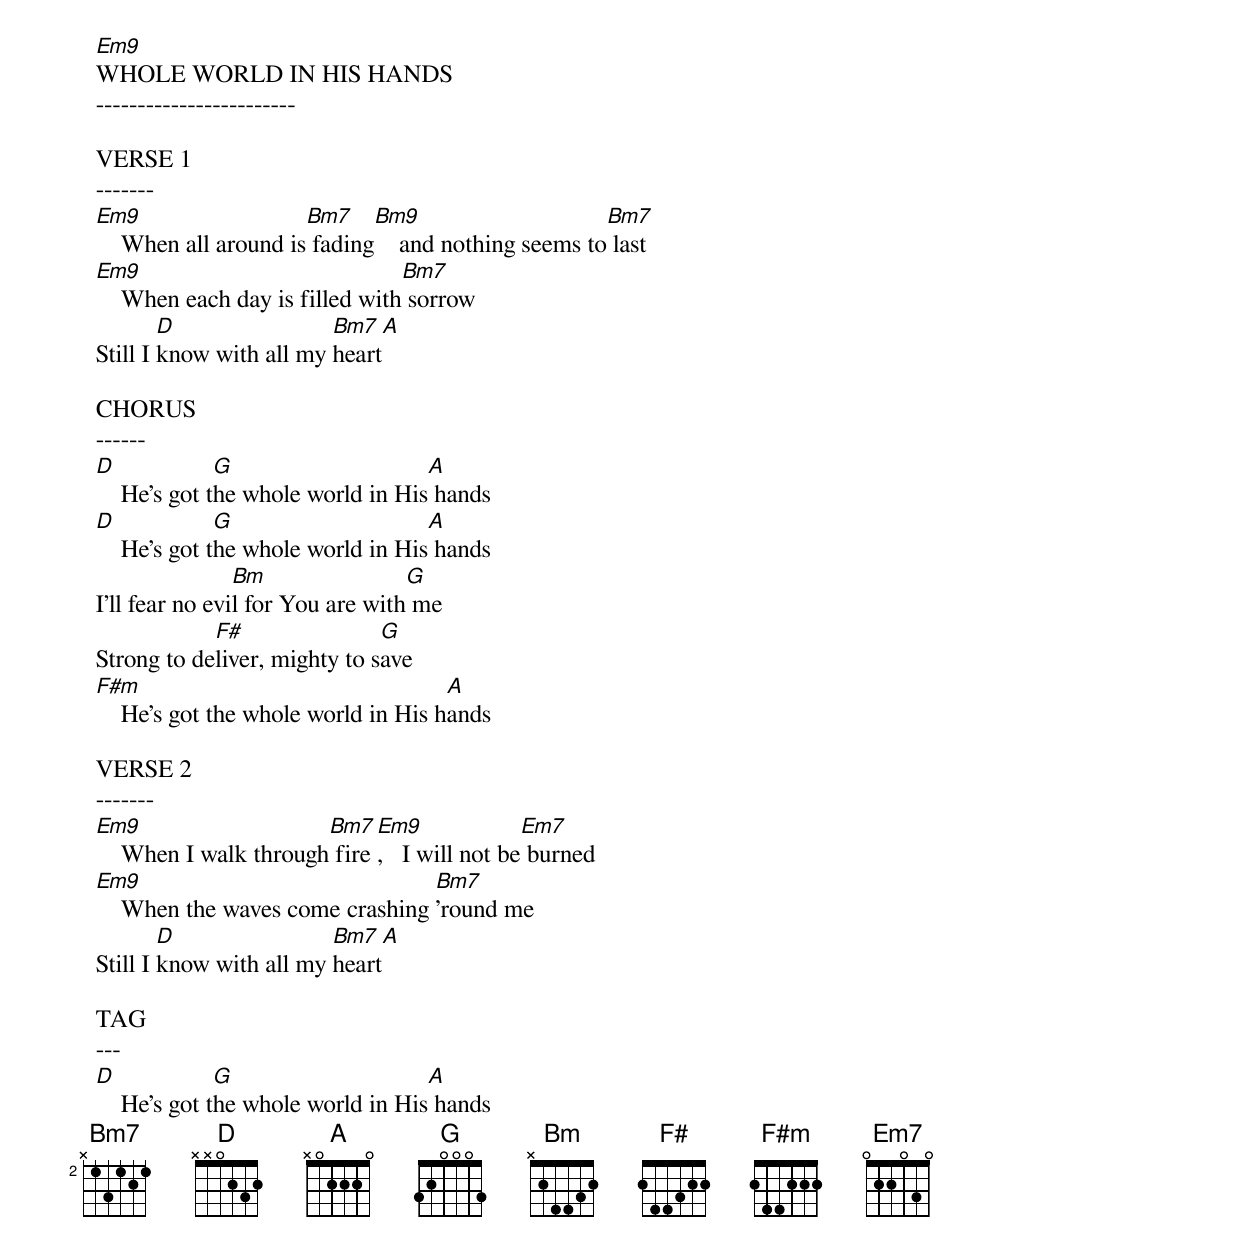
  Em9
  WHOLE WORLD IN HIS HANDS
  ------------------------

  VERSE 1
  -------
  Em9                   Bm7    Bm9                     Bm7
      When all around is fading    and nothing seems to last
  Em9                             Bm7
      When each day is filled with sorrow
          D                Bm7    A
  Still I know with all my heart

  CHORUS
  ------
  D             G                    A
      He's got the whole world in His hands
  D             G                    A
      He's got the whole world in His hands
                  Bm                G
  I'll fear no evil for You are with me
              F#                G
  Strong to deliver, mighty to save
  F#m                                  A
      He's got the whole world in His hands

  VERSE 2
  -------
  Em9                    Bm7  Em9              Em7
      When I walk through fire,   I will not be burned
  Em9                              Bm7
      When the waves come crashing 'round me
          D                Bm7    A
  Still I know with all my heart

  TAG
  ---
  D             G                    A
      He's got the whole world in His hands
